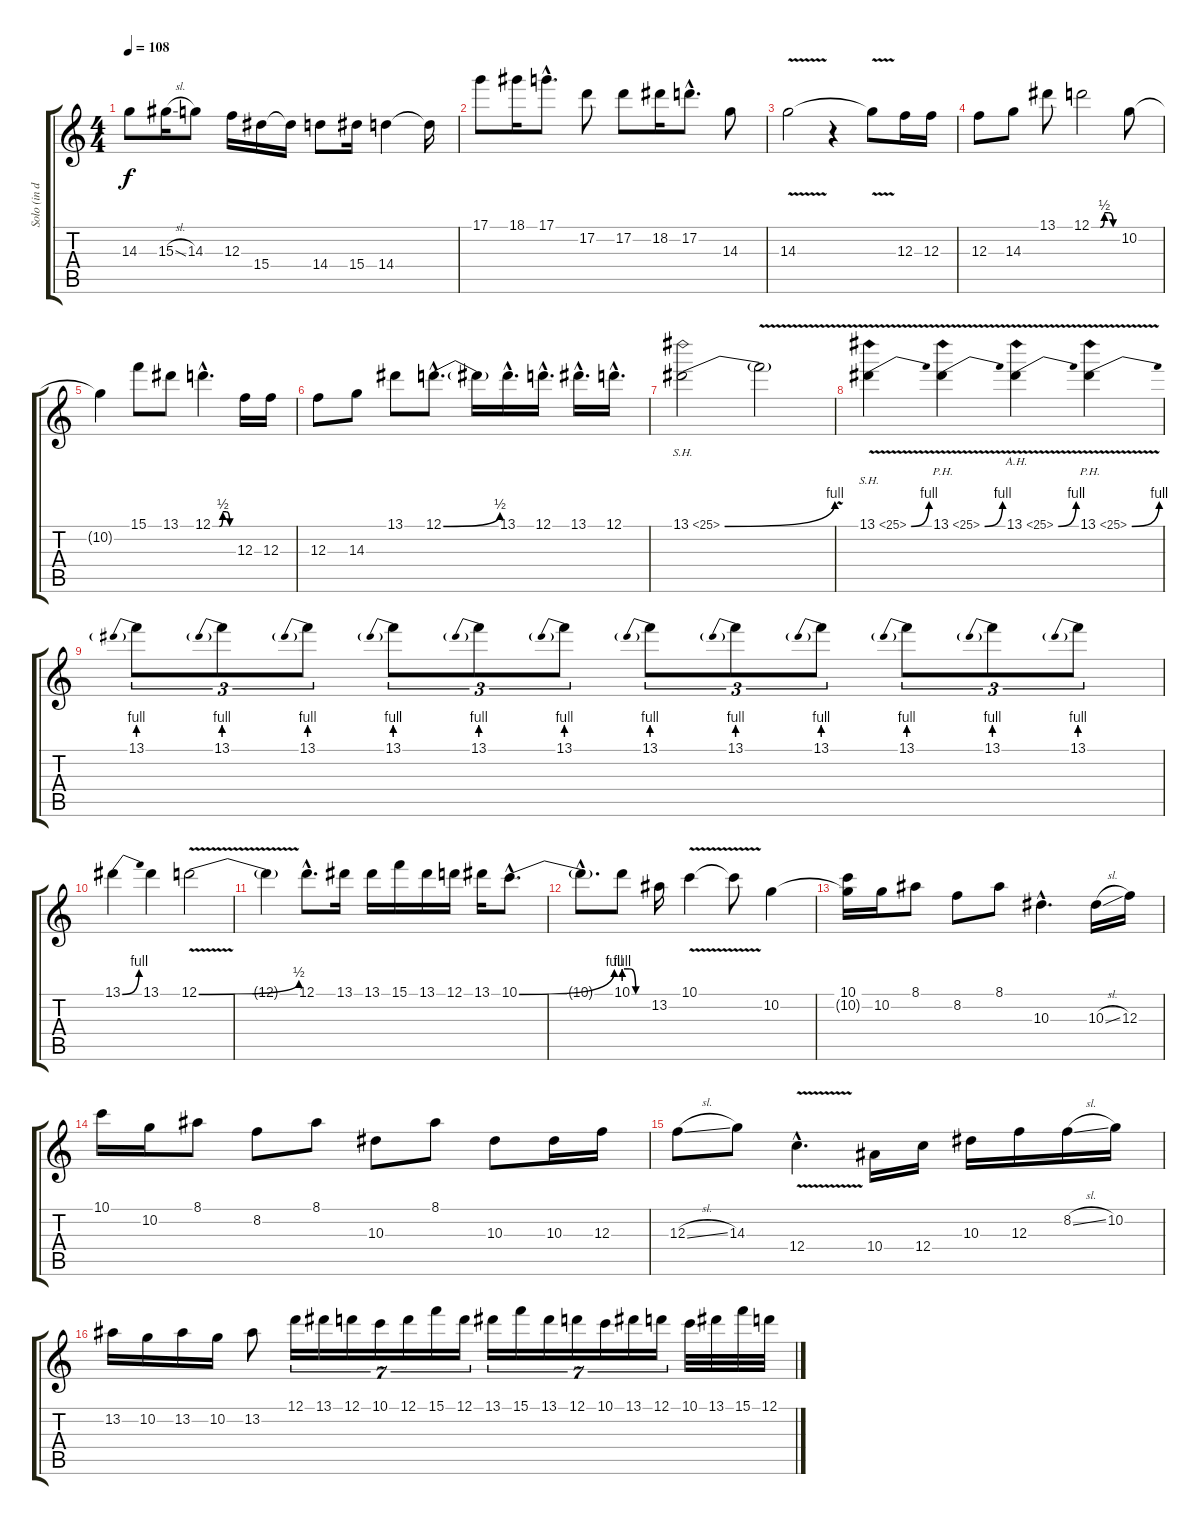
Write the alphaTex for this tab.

\track ("Solo (in drop C)" "Solo (in d") {instrument distortionguitar}
\staff {score tabs}
\tuning (D4 A3 F3 C3 G2 C2) {hide}
\ts (4 4)
\tempo 108
\clef g2
\ks c
14.3.8{dy f} 15.3{sl}.16 14.3.8 12.3.16 15.4.16 15.4{t}.16 14.4.8 15.4.16 14.4.4 14.4{t}.16 |
17.1.8 18.1.16 17.1{hac}.8{d} 17.2.8 17.2.8 18.2.16 17.2{hac}.8{d} 14.3.8 |
14.3{v}.2 r.4 14.3{t}.8 12.3.16 12.3.16 |
12.3.8 14.3.8 13.1.8 12.1{be (custom 0 0 20 0 30 2 40 2 50 0 60 0)}.2 10.2.8 |
10.2{t}.4 15.1.8 13.1.8 12.1{be (custom 0 0 10 0 20 0 30 2 40 2 50 0 60 0) hac}.4{d} 12.3.16 12.3.16 |
12.3.8 14.3.8 13.1.8 12.1{be (bend 0 0 60 2) hac}.8{d} 12.1{t}.16 13.1{hac}.16{d} 12.1{hac}.16{d} 13.1{hac}.16{d} 12.1{hac}.16{d} |
13.1{be (bend 0 0 60 4) sh 12}.2 13.1{v t}.2 |
13.1{be (bend 0 0 60 4) sh 12 v}.4 13.1{be (bend 0 0 60 4) ph 12 v}.4 13.1{be (bend 0 0 60 4) ah 12 v}.4 13.1{be (bend 0 0 60 4) ph 12 v}.4 |
13.1{be (prebend 0 4 60 4)}.8{tu (3 2)} 13.1{be (prebend 0 4 60 4)}.8{tu (3 2)} 13.1{be (prebend 0 4 60 4)}.8{tu (3 2)} 13.1{be (prebend 0 4 60 4)}.8{tu (3 2)} 13.1{be (prebend 0 4 60 4)}.8{tu (3 2)} 13.1{be (prebend 0 4 60 4)}.8{tu (3 2)} 13.1{be (prebend 0 4 60 4)}.8{tu (3 2)} 13.1{be (prebend 0 4 60 4)}.8{tu (3 2)} 13.1{be (prebend 0 4 60 4)}.8{tu (3 2)} 13.1{be (prebend 0 4 60 4)}.8{tu (3 2)} 13.1{be (prebend 0 4 60 4)}.8{tu (3 2)} 13.1{be (prebend 0 4 60 4)}.8{tu (3 2)} |
13.1{be (bend 0 0 60 4)}.4 13.1.4 12.1{be (bend 0 0 60 2) v}.2 |
12.1{t}.4 12.1{hac}.8{d} 13.1.16 13.1.16 15.1.16 13.1.16 12.1.16 13.1.16 10.1{be (bend 0 0 60 4) hac}.8{d} |
10.1{hac t}.8{d} 10.1{be (custom 0 4 15 4 30 0 60 0)}.8 13.2.16 10.1{v}.4 10.1{t}.8 10.2.4 |
(10.1 10.2{t}).16 10.2.16 8.1.8 8.2.8 8.1.8 10.3{hac}.4{d} 10.3{sl}.16 12.3.16 |
10.1.16 10.2.16 8.1.8 8.2.8 8.1.8 10.3.8 8.1.8 10.3.8 10.3.16 12.3.16 |
12.3{sl}.8 14.3.8 12.4{v hac}.4{d} 10.4.16 12.4.16 10.3.16 12.3.16 8.2{sl}.16 10.2.16 |
13.2.16 10.2.16 13.2.16 10.2.16 13.2.8 12.1.16{tu (7 4)} 13.1.16{tu (7 4)} 12.1.16{tu (7 4)} 10.1.16{tu (7 4)} 12.1.16{tu (7 4)} 15.1.16{tu (7 4)} 12.1.16{tu (7 4)} 13.1.16{tu (7 4)} 15.1.16{tu (7 4)} 13.1.16{tu (7 4)} 12.1.16{tu (7 4)} 10.1.16{tu (7 4)} 13.1.16{tu (7 4)} 12.1.16{tu (7 4)} 10.1.32 13.1.32 15.1.32 12.1.32
